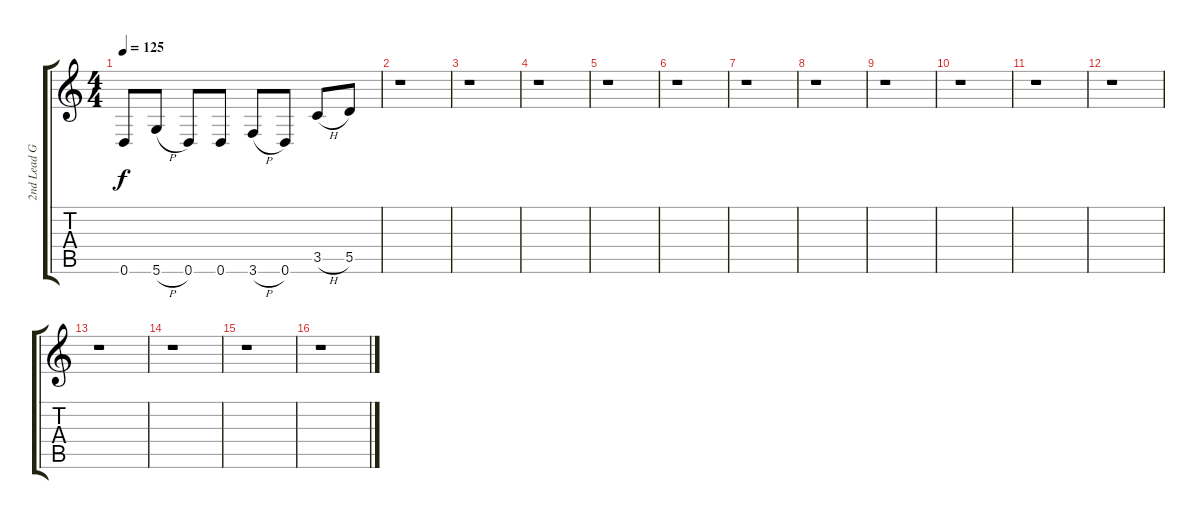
\track ("2nd Lead Guitar + Additional Guitar" "2nd Lead G") {instrument distortionguitar}
\staff {score tabs}
\tuning (E4 B3 G3 D3 A2 D2) {hide}
\ts (4 4)
\tempo 125
\clef g2
\ks c
0.6.8{dy f} 5.6{h}.8 0.6.8 0.6.8 3.6{h}.8 0.6.8 3.5{h}.8 5.5.8 |
r.1 |
r.1 |
r.1 |
r.1 |
r.1 |
r.1 |
r.1 |
r.1 |
r.1 |
r.1 |
r.1 |
r.1 |
r.1 |
r.1 |
r.1
